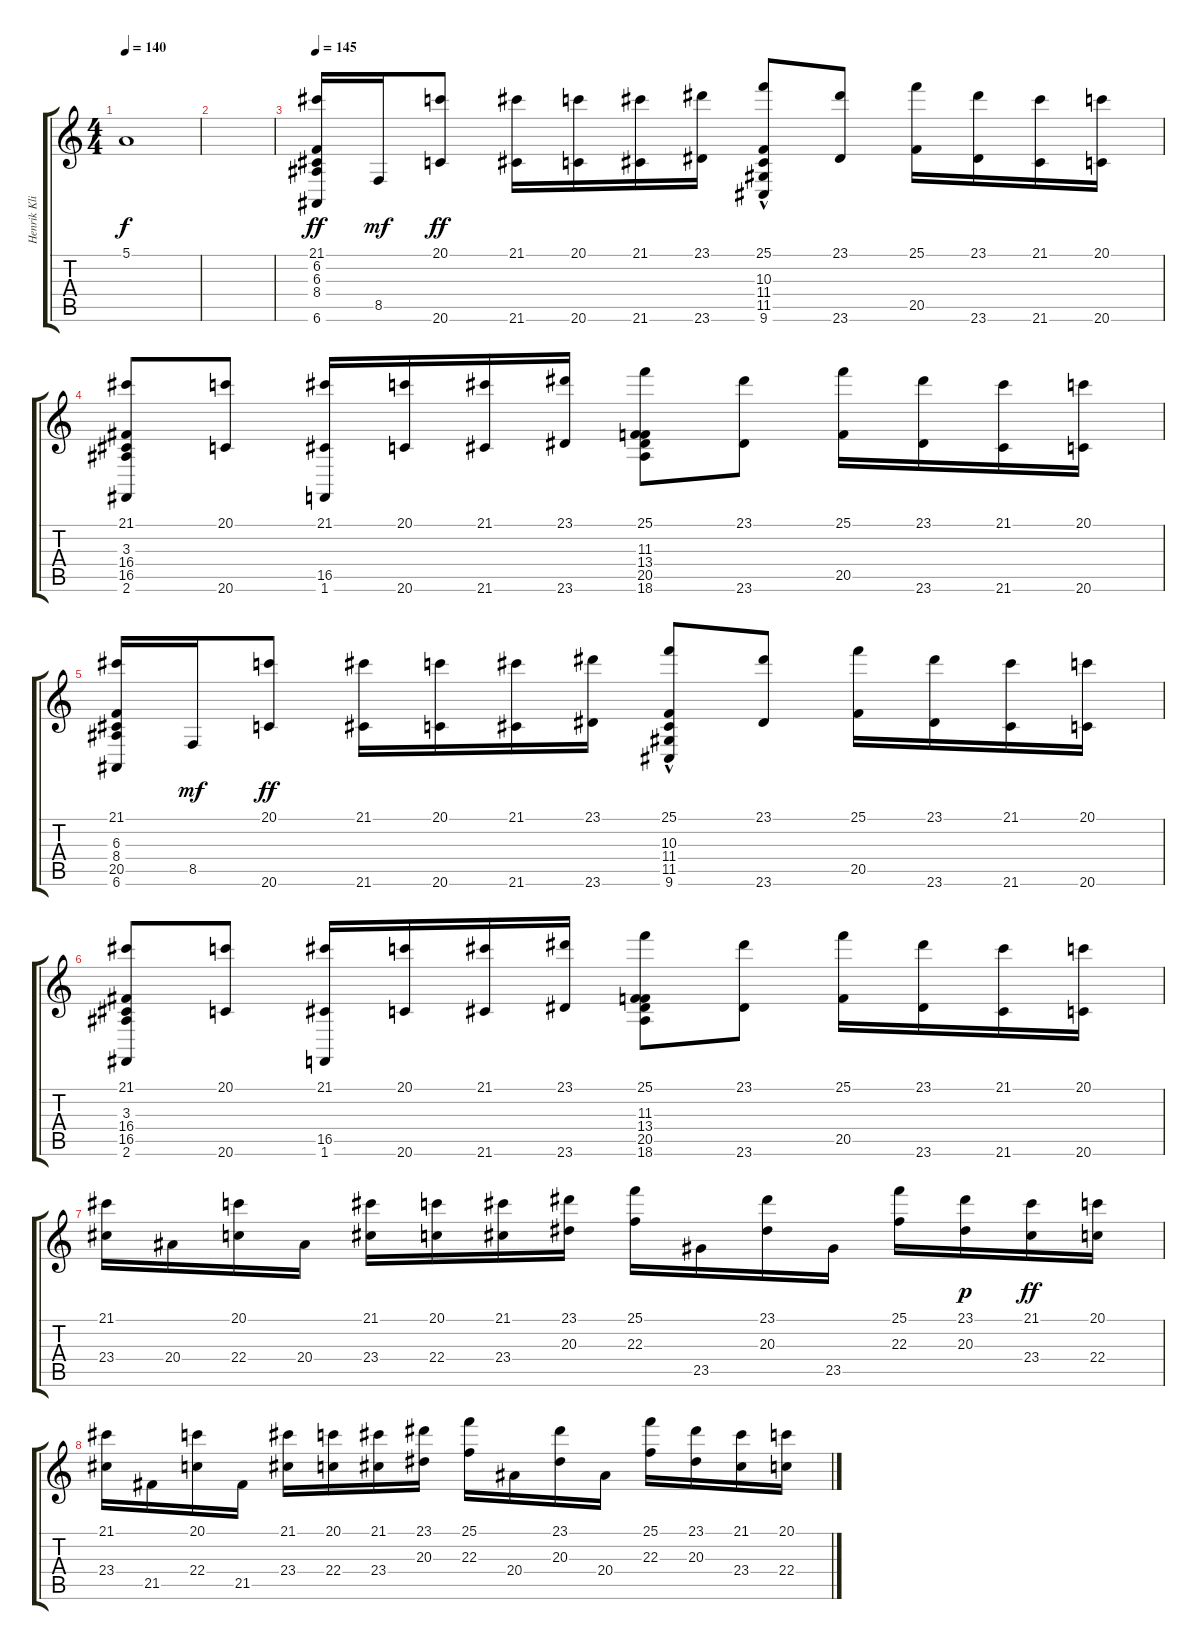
\track ("Henrik Klingenberg" "Henrik Kli") {instrument harpsichord}
\staff {score tabs}
\tuning (E4 B3 G3 D3 A2 E2) {hide}
\ts (4 4)
\tempo 140
\clef g2
\ks c
5.1{t}.1{dy f} |
|
\tempo 160
\tempo 145
(21.1 6.2 6.3 8.4 6.6).16{dy ff} 8.5.16{dy mf} (20.1 20.6).8{dy ff} (21.1 21.6).16 (20.1 20.6).16 (21.1 21.6).16 (23.1 23.6).16 (25.1 10.3 11.4{hac} 11.5 9.6).8 (23.1 23.6).8 (25.1 20.5).16 (23.1 23.6).16 (21.1 21.6).16 (20.1 20.6).16 |
(21.1 3.3 16.4 16.5 2.6).8 (20.1 20.6).8 (21.1 16.5 1.6).16 (20.1 20.6).16 (21.1 21.6).16 (23.1 23.6).16 (25.1 11.3 13.4 20.5 18.6).8 (23.1 23.6).8 (25.1 20.5).16 (23.1 23.6).16 (21.1 21.6).16 (20.1 20.6).16 |
(21.1 6.3 8.4 20.5 6.6).16 8.5.16{dy mf} (20.1 20.6).8{dy ff} (21.1 21.6).16 (20.1 20.6).16 (21.1 21.6).16 (23.1 23.6).16 (25.1 10.3 11.4{hac} 11.5 9.6).8 (23.1 23.6).8 (25.1 20.5).16 (23.1 23.6).16 (21.1 21.6).16 (20.1 20.6).16 |
(21.1 3.3 16.4 16.5 2.6).8 (20.1 20.6).8 (21.1 16.5 1.6).16 (20.1 20.6).16 (21.1 21.6).16 (23.1 23.6).16 (25.1 11.3 13.4 20.5 18.6).8 (23.1 23.6).8 (25.1 20.5).16 (23.1 23.6).16 (21.1 21.6).16 (20.1 20.6).16 |
(21.1 23.4).16 20.4.16 (20.1 22.4).16 20.4.16 (21.1 23.4).16 (20.1 22.4).16 (21.1 23.4).16 (23.1 20.3).16 (25.1 22.3).16 23.5.16 (23.1 20.3).16 23.5.16 (25.1 22.3).16 (23.1 20.3).16{dy p} (21.1 23.4).16{dy ff} (20.1 22.4).16 |
(21.1 23.4).16 21.5.16 (20.1 22.4).16 21.5.16 (21.1 23.4).16 (20.1 22.4).16 (21.1 23.4).16 (23.1 20.3).16 (25.1 22.3).16 20.4.16 (23.1 20.3).16 20.4.16 (25.1 22.3).16 (23.1 20.3).16 (21.1 23.4).16 (20.1 22.4).16
